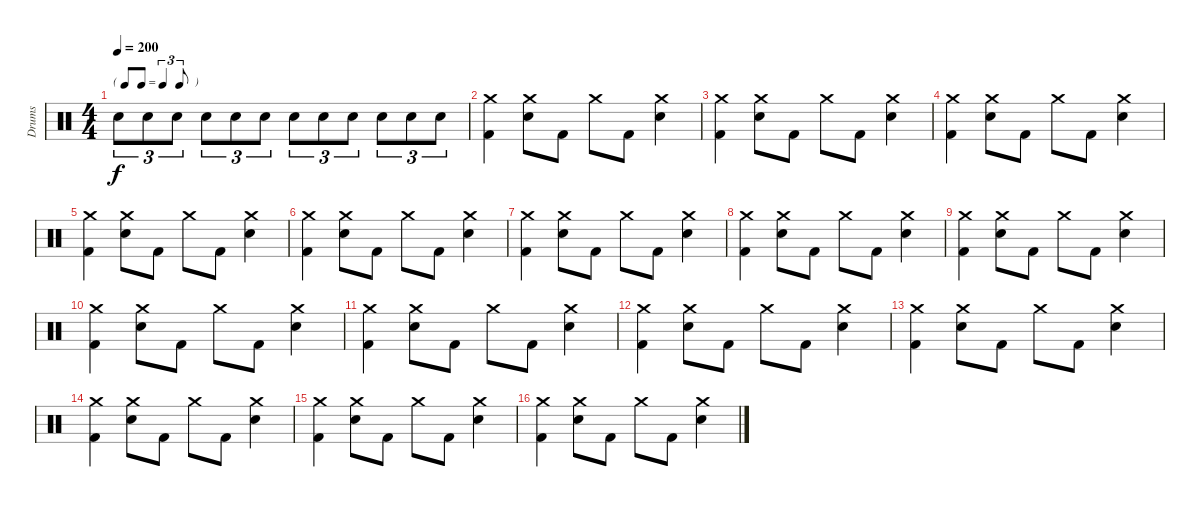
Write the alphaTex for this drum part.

\track ("Drums" "Drums") {instrument percussion}
\staff {score}
\articulation defaults
\ts (4 4)
\tf triplet8th
\tempo 200
\clef neutral
\ks c "Electric Snare (hit)".8{tu (3 2) dy f} "Electric Snare (hit)".8{tu (3 2)} "Electric Snare (hit)".8{tu (3 2)} "Electric Snare (hit)".8{tu (3 2)} "Electric Snare (hit)".8{tu (3 2)} "Electric Snare (hit)".8{tu (3 2)} "Electric Snare (hit)".8{tu (3 2)} "Electric Snare (hit)".8{tu (3 2)} "Electric Snare (hit)".8{tu (3 2)} "Electric Snare (hit)".8{tu (3 2)} "Electric Snare (hit)".8{tu (3 2)} "Electric Snare (hit)".8{tu (3 2)}
|
("Crash medium (hit)" "Kick (hit) 2").4 ("Crash medium (hit)" "Electric Snare (hit)").8 "Kick (hit) 2".8 "Crash medium (hit)".8 "Kick (hit) 2".8 ("Crash medium (hit)" "Electric Snare (hit)").4 |
("Crash medium (hit)" "Kick (hit) 2").4 ("Crash medium (hit)" "Electric Snare (hit)").8 "Kick (hit) 2".8 "Crash medium (hit)".8 "Kick (hit) 2".8 ("Crash medium (hit)" "Electric Snare (hit)").4 |
("Crash medium (hit)" "Kick (hit) 2").4 ("Crash medium (hit)" "Electric Snare (hit)").8 "Kick (hit) 2".8 "Crash medium (hit)".8 "Kick (hit) 2".8 ("Crash medium (hit)" "Electric Snare (hit)").4 |
("Crash medium (hit)" "Kick (hit) 2").4 ("Crash medium (hit)" "Electric Snare (hit)").8 "Kick (hit) 2".8 "Crash medium (hit)".8 "Kick (hit) 2".8 ("Crash medium (hit)" "Electric Snare (hit)").4 |
("Crash medium (hit)" "Kick (hit) 2").4 ("Crash medium (hit)" "Electric Snare (hit)").8 "Kick (hit) 2".8 "Crash medium (hit)".8 "Kick (hit) 2".8 ("Crash medium (hit)" "Electric Snare (hit)").4 |
("Crash medium (hit)" "Kick (hit) 2").4 ("Crash medium (hit)" "Electric Snare (hit)").8 "Kick (hit) 2".8 "Crash medium (hit)".8 "Kick (hit) 2".8 ("Crash medium (hit)" "Electric Snare (hit)").4 |
("Crash medium (hit)" "Kick (hit) 2").4 ("Crash medium (hit)" "Electric Snare (hit)").8 "Kick (hit) 2".8 "Crash medium (hit)".8 "Kick (hit) 2".8 ("Crash medium (hit)" "Electric Snare (hit)").4 |
("Crash medium (hit)" "Kick (hit) 2").4 ("Crash medium (hit)" "Electric Snare (hit)").8 "Kick (hit) 2".8 "Crash medium (hit)".8 "Kick (hit) 2".8 ("Crash medium (hit)" "Electric Snare (hit)").4 |
("Crash medium (hit)" "Kick (hit) 2").4 ("Crash medium (hit)" "Electric Snare (hit)").8 "Kick (hit) 2".8 "Crash medium (hit)".8 "Kick (hit) 2".8 ("Crash medium (hit)" "Electric Snare (hit)").4 |
("Crash medium (hit)" "Kick (hit) 2").4 ("Crash medium (hit)" "Electric Snare (hit)").8 "Kick (hit) 2".8 "Crash medium (hit)".8 "Kick (hit) 2".8 ("Crash medium (hit)" "Electric Snare (hit)").4 |
("Crash medium (hit)" "Kick (hit) 2").4 ("Crash medium (hit)" "Electric Snare (hit)").8 "Kick (hit) 2".8 "Crash medium (hit)".8 "Kick (hit) 2".8 ("Crash medium (hit)" "Electric Snare (hit)").4 |
("Crash medium (hit)" "Kick (hit) 2").4 ("Crash medium (hit)" "Electric Snare (hit)").8 "Kick (hit) 2".8 "Crash medium (hit)".8 "Kick (hit) 2".8 ("Crash medium (hit)" "Electric Snare (hit)").4 |
("Crash medium (hit)" "Kick (hit) 2").4 ("Crash medium (hit)" "Electric Snare (hit)").8 "Kick (hit) 2".8 "Crash medium (hit)".8 "Kick (hit) 2".8 ("Crash medium (hit)" "Electric Snare (hit)").4 |
("Crash medium (hit)" "Kick (hit) 2").4 ("Crash medium (hit)" "Electric Snare (hit)").8 "Kick (hit) 2".8 "Crash medium (hit)".8 "Kick (hit) 2".8 ("Crash medium (hit)" "Electric Snare (hit)").4 |
("Crash medium (hit)" "Kick (hit) 2").4 ("Crash medium (hit)" "Electric Snare (hit)").8 "Kick (hit) 2".8 "Crash medium (hit)".8 "Kick (hit) 2".8 ("Crash medium (hit)" "Electric Snare (hit)").4
